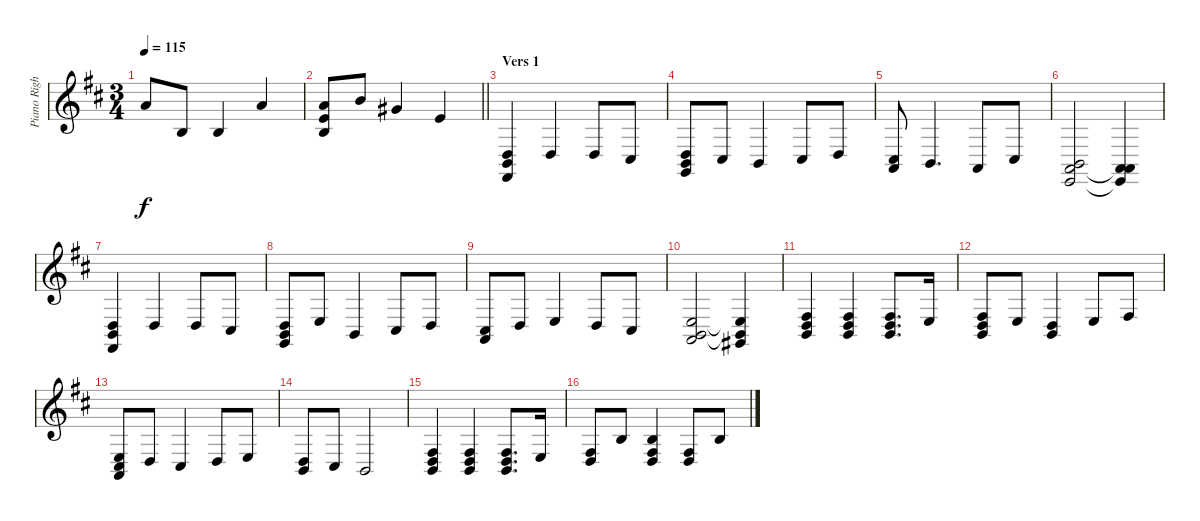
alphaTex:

\track ("Piano Right" "Piano Righ") {instrument acousticgrandpiano}
\staff {score}
\tuning (E4 B3 G3 D3 A2 E2 B1) {hide}
\ts (3 4)
\tempo 115
\clef g2
\ks bminor
5.1.8{dy f} 4.3.8 4.3.4 5.1.4 |
\barLineRight lightlight
(5.1 5.2 4.3).8 7.1.8 4.1.4 5.2.4 |
\section ("" "Vers 1")
(0.4 2.5 2.6).4 0.4.4 0.4.8 4.5.8 |
(0.4 2.5 3.6).8 4.5.8 2.5.4 4.5.8 0.4.8 |
(4.5 5.6).8 2.5.4{d} 0.5.8 4.5.8 |
(0.5 7.6 5.7).2 (0.5{t} 5.6 5.7{t}).4 |
(0.4 2.5 2.6).4 0.4.4 0.4.8 4.5.8 |
(0.4 2.5 3.6).8 7.5.8 2.5.4 4.5.8 5.5.8 |
(4.5 5.6).8 5.5.8 7.5.4 5.5.8 4.5.8 |
(7.5 7.6 10.7).2 (7.5{t} 7.6{t} 9.7).4 |
(9.5 10.6 12.7).4 (9.5 10.6 12.7).4 (9.5 10.6 12.7).8{d} 12.6.16 |
(9.5 10.6 12.7).8 12.6.8 (10.6 12.7).4 12.6.8 14.6.8 |
(7.5 9.6 10.7).8 10.6.8 9.6.4 10.6.8 12.6.8 |
(10.6 12.7).8 9.6.8 7.6.2 |
(9.5 10.6 12.7).4 (9.5 10.6 12.7).4 (9.5 10.6 12.7).8{d} 12.6.16 |
(9.5 10.6).8 9.4.8 (9.4 9.5 10.6).4 (9.5 10.6).8 9.4.8
